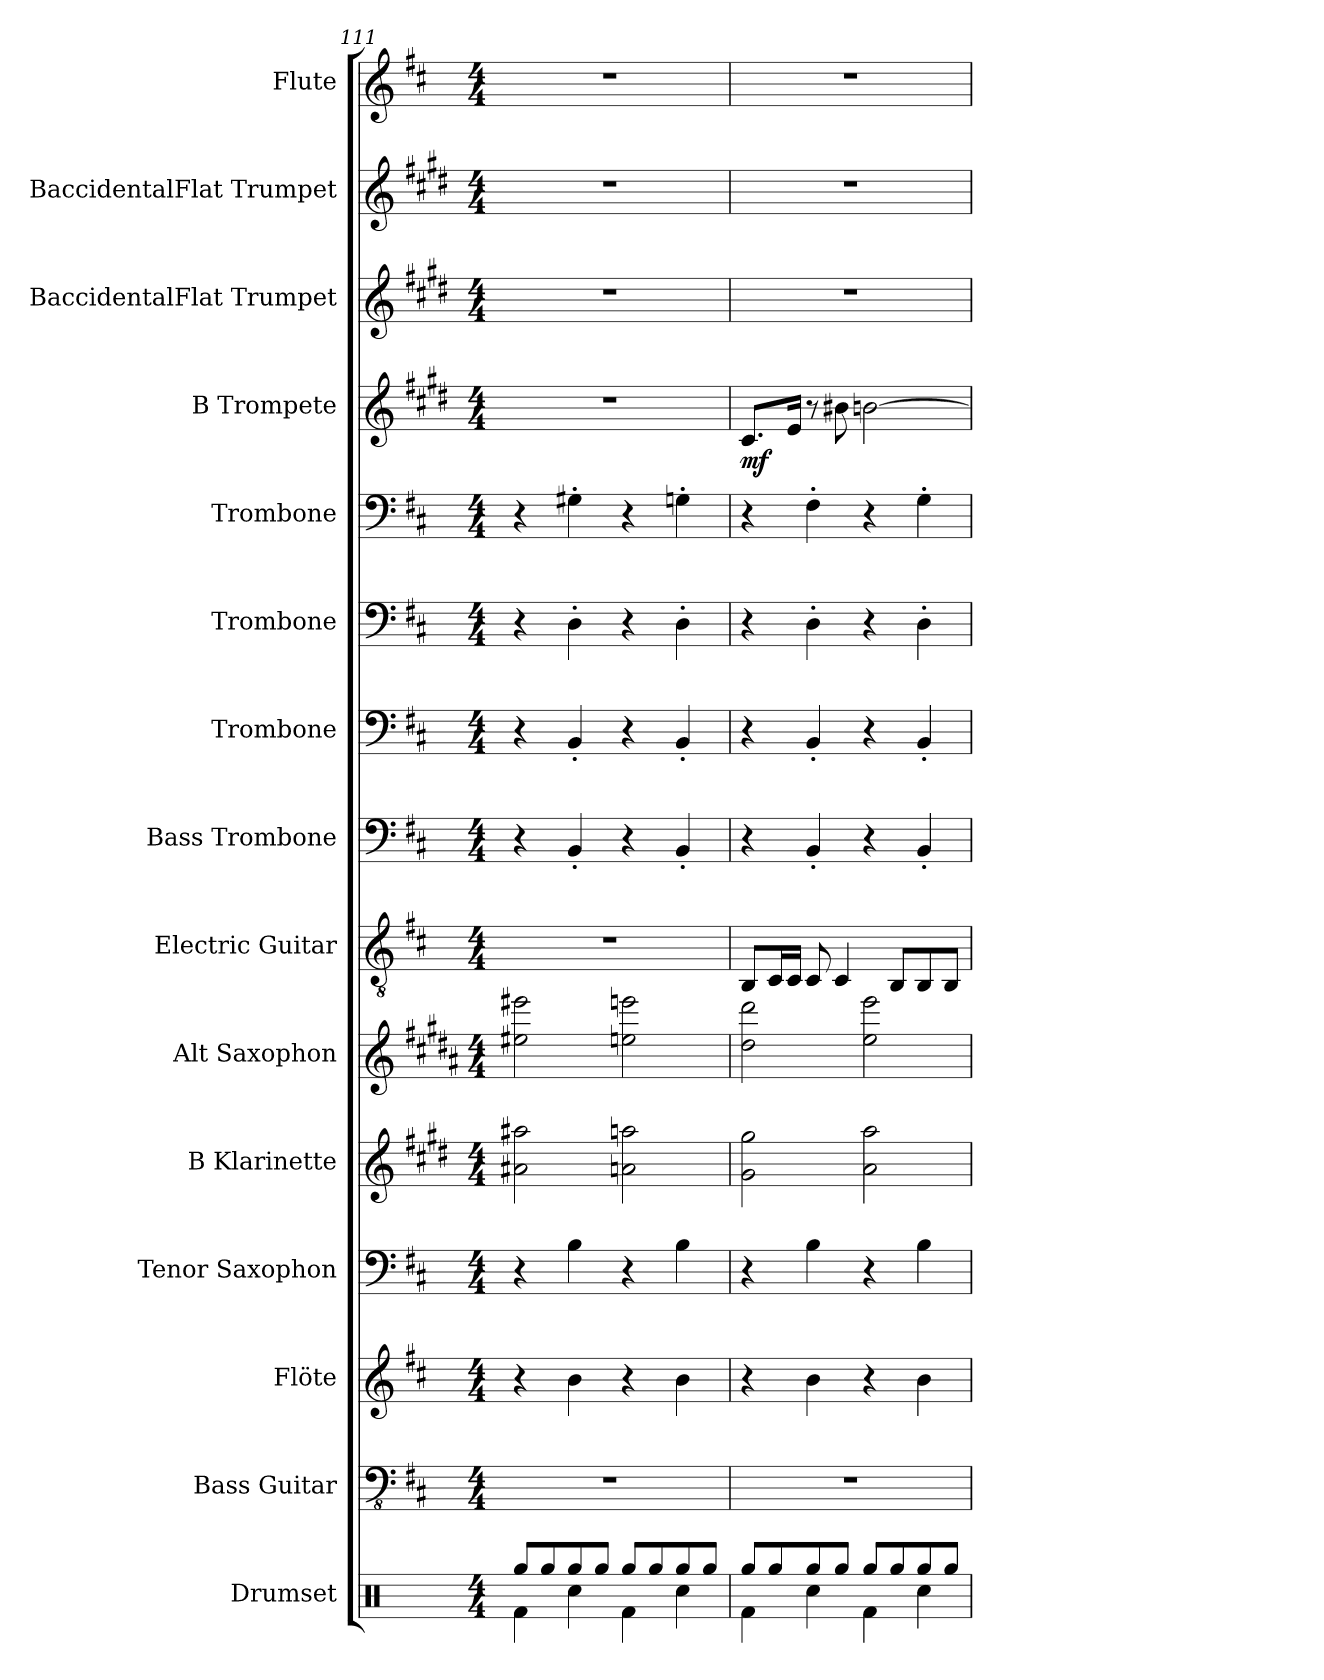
**kern	**kern	**kern	**kern	**kern	**kern	**kern	**kern	**kern	**kern	**kern	**kern	**dynam	**kern	**kern	**kern
*part15	*part14	*part13	*part12	*part11	*part10	*part9	*part8	*part7	*part6	*part5	*part4	*part4	*part3	*part2	*part1
*staff15	*staff14	*staff13	*staff12	*staff11	*staff10	*staff9	*staff8	*staff7	*staff6	*staff5	*staff4	*staff4	*staff3	*staff2	*staff1
*I"Drumset	*I"Bass Guitar	*I"Flöte	*I"Tenor Saxophon	*I"B Klarinette	*I"Alt Saxophon	*I"Electric Guitar	*I"Bass Trombone	*I"Trombone	*I"Trombone	*I"Trombone	*I"B Trompete	*	*I"BaccidentalFlat Trumpet	*I"BaccidentalFlat Trumpet	*I"Flute
*I'Drs.	*I'B. Guit.	*I'Fl.	*I'T. Sax.	*I'B Kl.	*I'A. Sax.	*I'El. Guit.	*I'B. Trb.	*I'Trb.	*I'Trb.	*I'Trb.	*I'B Tpt.	*	*I'BaccidentalFlat Tpt.	*I'BaccidentalFlat Tpt.	*I'Fl.
*clefX	*clefFv4	*clefG2	*clefF4	*clefG2	*clefG2	*clefGv2	*clefF4	*clefF4	*clefF4	*clefF4	*clefG2	*	*clefG2	*clefG2	*clefG2
*	*	*	*ITrd8c14	*ITrd1c2	*ITrd5c9	*	*	*	*	*	*ITrd1c2	*	*ITrd1c2	*ITrd1c2	*
*k[]	*k[f#c#]	*k[f#c#]	*k[f#c#]	*k[f#c#]	*k[f#c#]	*k[f#c#]	*k[f#c#]	*k[f#c#]	*k[f#c#]	*k[f#c#]	*k[f#c#]	*	*k[f#c#]	*k[f#c#]	*k[f#c#]
*M4/4	*M4/4	*M4/4	*M4/4	*M4/4	*M4/4	*M4/4	*M4/4	*M4/4	*M4/4	*M4/4	*M4/4	*	*M4/4	*M4/4	*M4/4
=111	=111	=111	=111	=111	=111	=111	=111	=111	=111	=111	=111	=111	=111	=111	=111
*^	*	*	*	*	*	*	*	*	*	*	*	*	*	*	*
8Rgg/L	4Rf\	1r	4r	4r	2g#X\ 2gg#X\	2g#X\ 2gg#X\	1r	4r	4r	4r	4r	1r	.	1r	1r	1r
8Rgg/	.	.	.	.	.	.	.	.	.	.	.	.	.	.	.	.
8Rgg/	4Rcc\	.	4b\	4BB\	.	.	.	4BB'/	4BB'/	4D'\	4G#X'\	.	.	.	.	.
8Rgg/J	.	.	.	.	.	.	.	.	.	.	.	.	.	.	.	.
8Rgg/L	4Rf\	.	4r	4r	2gn\ 2ggn\	2gn\ 2ggn\	.	4r	4r	4r	4r	.	.	.	.	.
8Rgg/	.	.	.	.	.	.	.	.	.	.	.	.	.	.	.	.
8Rgg/	4Rcc\	.	4b\	4BB\	.	.	.	4BB'/	4BB'/	4D'\	4Gn'\	.	.	.	.	.
8Rgg/J	.	.	.	.	.	.	.	.	.	.	.	.	.	.	.	.
=112	=112	=112	=112	=112	=112	=112	=112	=112	=112	=112	=112	=112	=112	=112	=112	=112
!	!	!	!	!	!	!	!	!	!	!	!	!	!LO:DY:b	!	!	!
8Rgg/L	4Rf\	1r	4r	4r	2f#\ 2ff#\	2f#\ 2ff#\	8BB/L	4r	4r	4r	4r	8.B/L	mf	1r	1r	1r
8Rgg/	.	.	.	.	.	.	16C#/L	.	.	.	.	.	.	.	.	.
.	.	.	.	.	.	.	16C#/JJ	.	.	.	.	16d/Jk	.	.	.	.
8Rgg/	4Rcc\	.	4b\	4BB\	.	.	8C#/	4BB'/	4BB'/	4D'\	4F#'\	8r	.	.	.	.
8Rgg/J	.	.	.	.	.	.	4C#/	.	.	.	.	8a#X\	.	.	.	.
8Rgg/L	4Rf\	.	4r	4r	2g\ 2gg\	2g\ 2gg\	.	4r	4r	4r	4r	[2an\	.	.	.	.
8Rgg/	.	.	.	.	.	.	8BB/L	.	.	.	.	.	.	.	.	.
8Rgg/	4Rcc\	.	4b\	4BB\	.	.	8BB/	4BB'/	4BB'/	4D'\	4G'\	.	.	.	.	.
8Rgg/J	.	.	.	.	.	.	8BB/J	.	.	.	.	.	.	.	.	.
*v	*v	*	*	*	*	*	*	*	*	*	*	*	*	*	*	*
=	=	=	=	=	=	=	=	=	=	=	=	=	=	=	=
*-	*-	*-	*-	*-	*-	*-	*-	*-	*-	*-	*-	*-	*-	*-	*-
